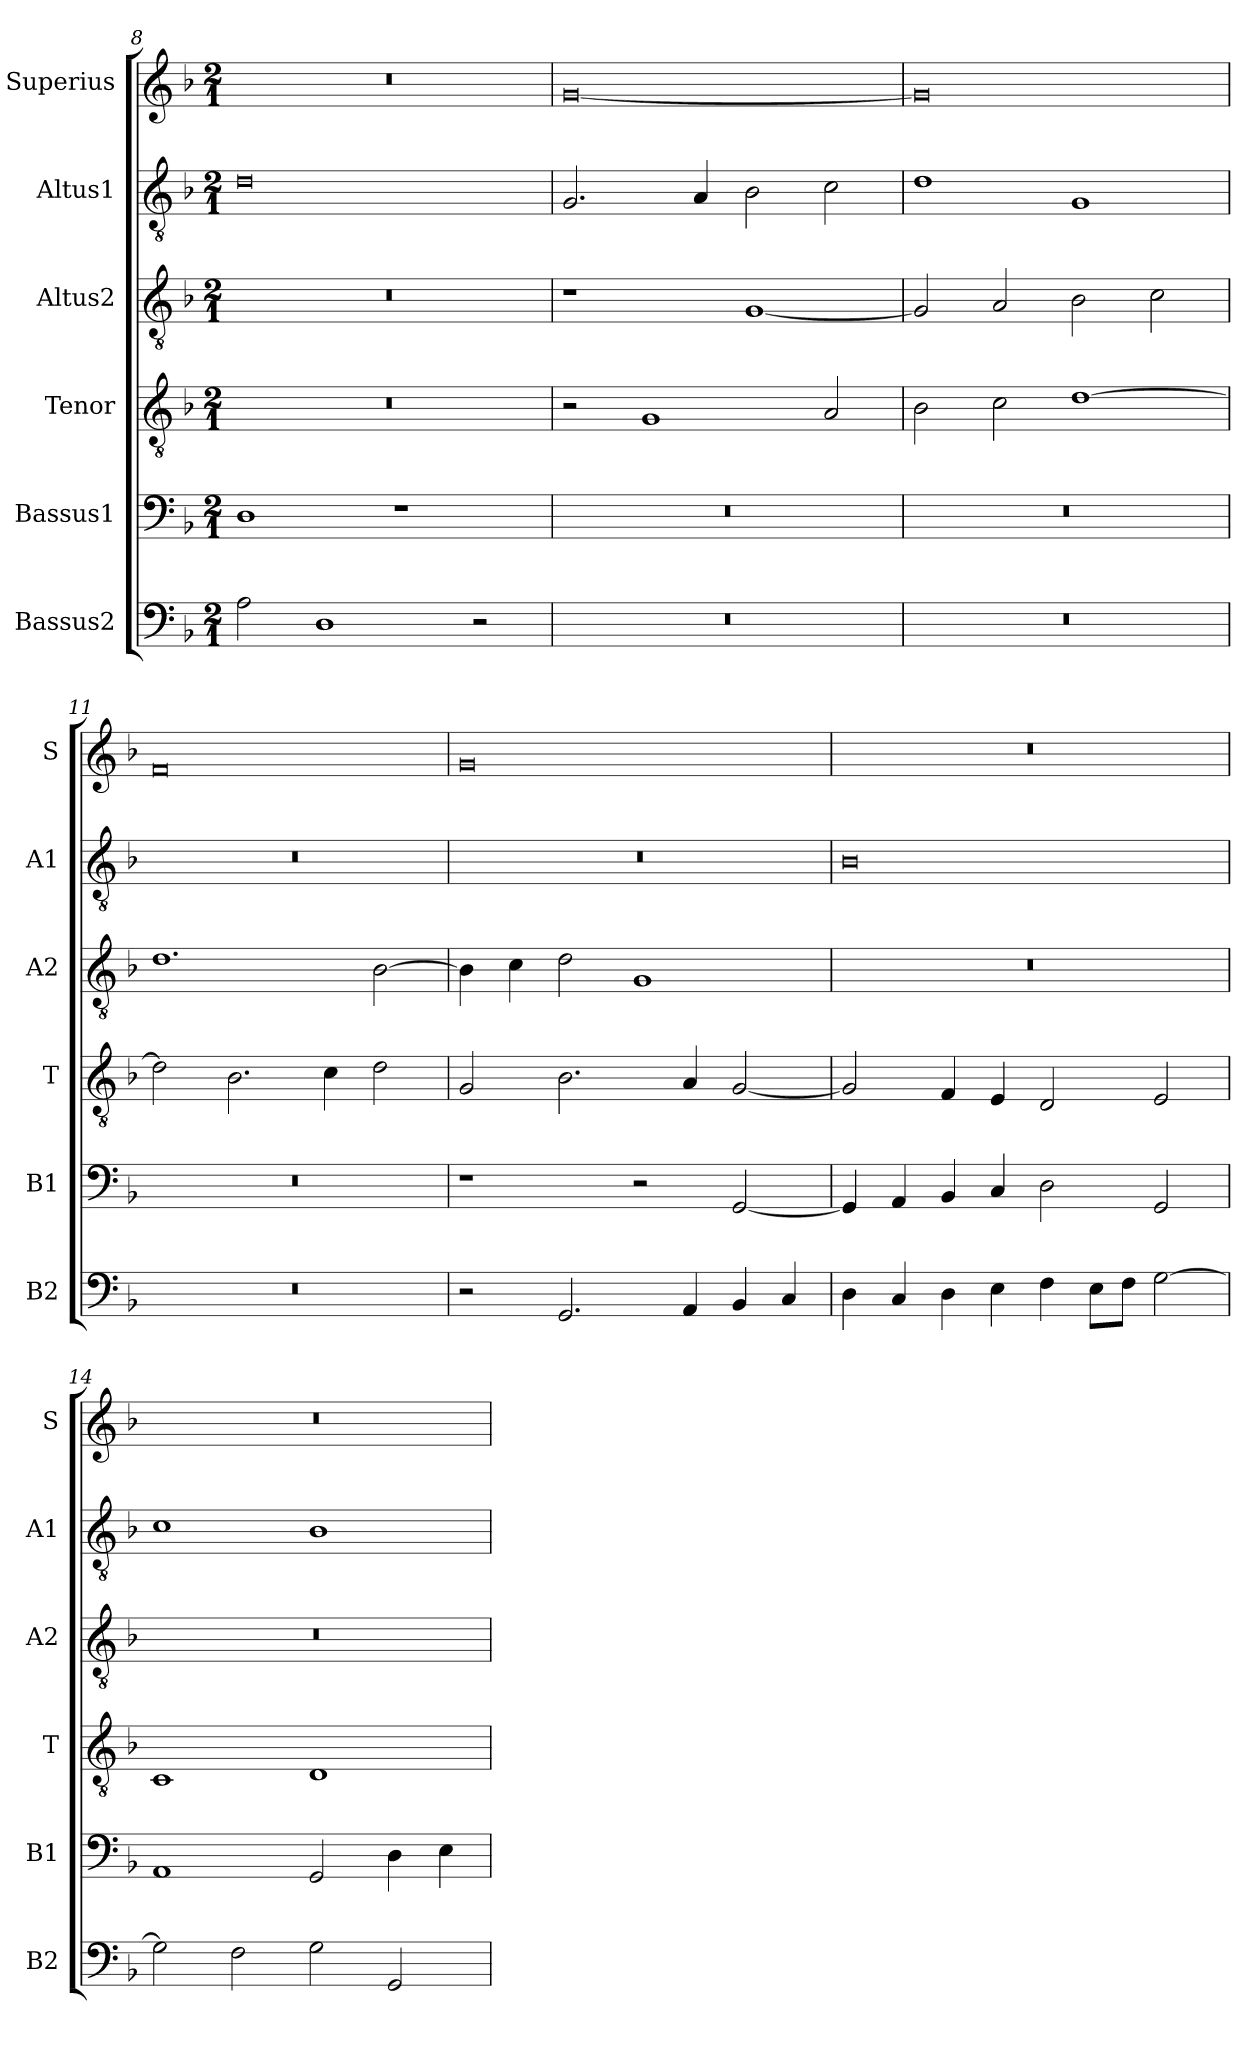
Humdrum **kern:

**kern	**kern	**kern	**kern	**kern	**kern
*part6	*part5	*part4	*part3	*part2	*part1
*staff6	*staff5	*staff4	*staff3	*staff2	*staff1
*I"Bassus2	*I"Bassus1	*I"Tenor	*I"Altus2	*I"Altus1	*I"Superius
*I'B2	*I'B1	*I'T	*I'A2	*I'A1	*I'S
*clefF4	*clefF4	*clefGv2	*clefGv2	*clefGv2	*clefG2
*k[b-]	*k[b-]	*k[b-]	*k[b-]	*k[b-]	*k[b-]
*M2/1	*M2/1	*M2/1	*M2/1	*M2/1	*M2/1
=8	=8	=8	=8	=8	=8
2A\	1D	0r	0r	0d	0r
1D	.	.	.	.	.
.	1r	.	.	.	.
2r	.	.	.	.	.
=9	=9	=9	=9	=9	=9
0r	0r	2r	1r	2.G/	[0g
.	.	1G	.	.	.
.	.	.	.	4A/	.
.	.	.	[1G	2B-\	.
.	.	2A/	.	2c\	.
=10	=10	=10	=10	=10	=10
0r	0r	2B-\	2G/]	1d	0g]
.	.	2c\	2A/	.	.
.	.	[1d	2B-\	1G	.
.	.	.	2c\	.	.
=11	=11	=11	=11	=11	=11
0r	0r	2d\]	1.d	0r	0f
.	.	2.B-\	.	.	.
.	.	4c\	.	.	.
.	.	2d\	[2B-\	.	.
=12	=12	=12	=12	=12	=12
2r	1r	2G/	4B-\]	0r	0g
.	.	.	4c\	.	.
2.GG/	.	2.B-\	2d\	.	.
.	2r	.	1G	.	.
4AA/	.	4A/	.	.	.
4BB-/	[2GG/	[2G/	.	.	.
4C/	.	.	.	.	.
=13	=13	=13	=13	=13	=13
4D\	4GG/]	2G/]	0r	0B-	0r
4C/	4AA/	.	.	.	.
4D\	4BB-/	4F/	.	.	.
4E\	4C/	4E/	.	.	.
4F\	2D\	2D/	.	.	.
8E\L	.	.	.	.	.
8F\J	.	.	.	.	.
[2G\	2GG/	2E/	.	.	.
=14	=14	=14	=14	=14	=14
2G\]	1AA	1C	0r	1c	0r
2F\	.	.	.	.	.
2G\	2GG/	1D	.	1B-	.
2GG/	4D\	.	.	.	.
.	4E\	.	.	.	.
=	=	=	=	=	=
*-	*-	*-	*-	*-	*-
